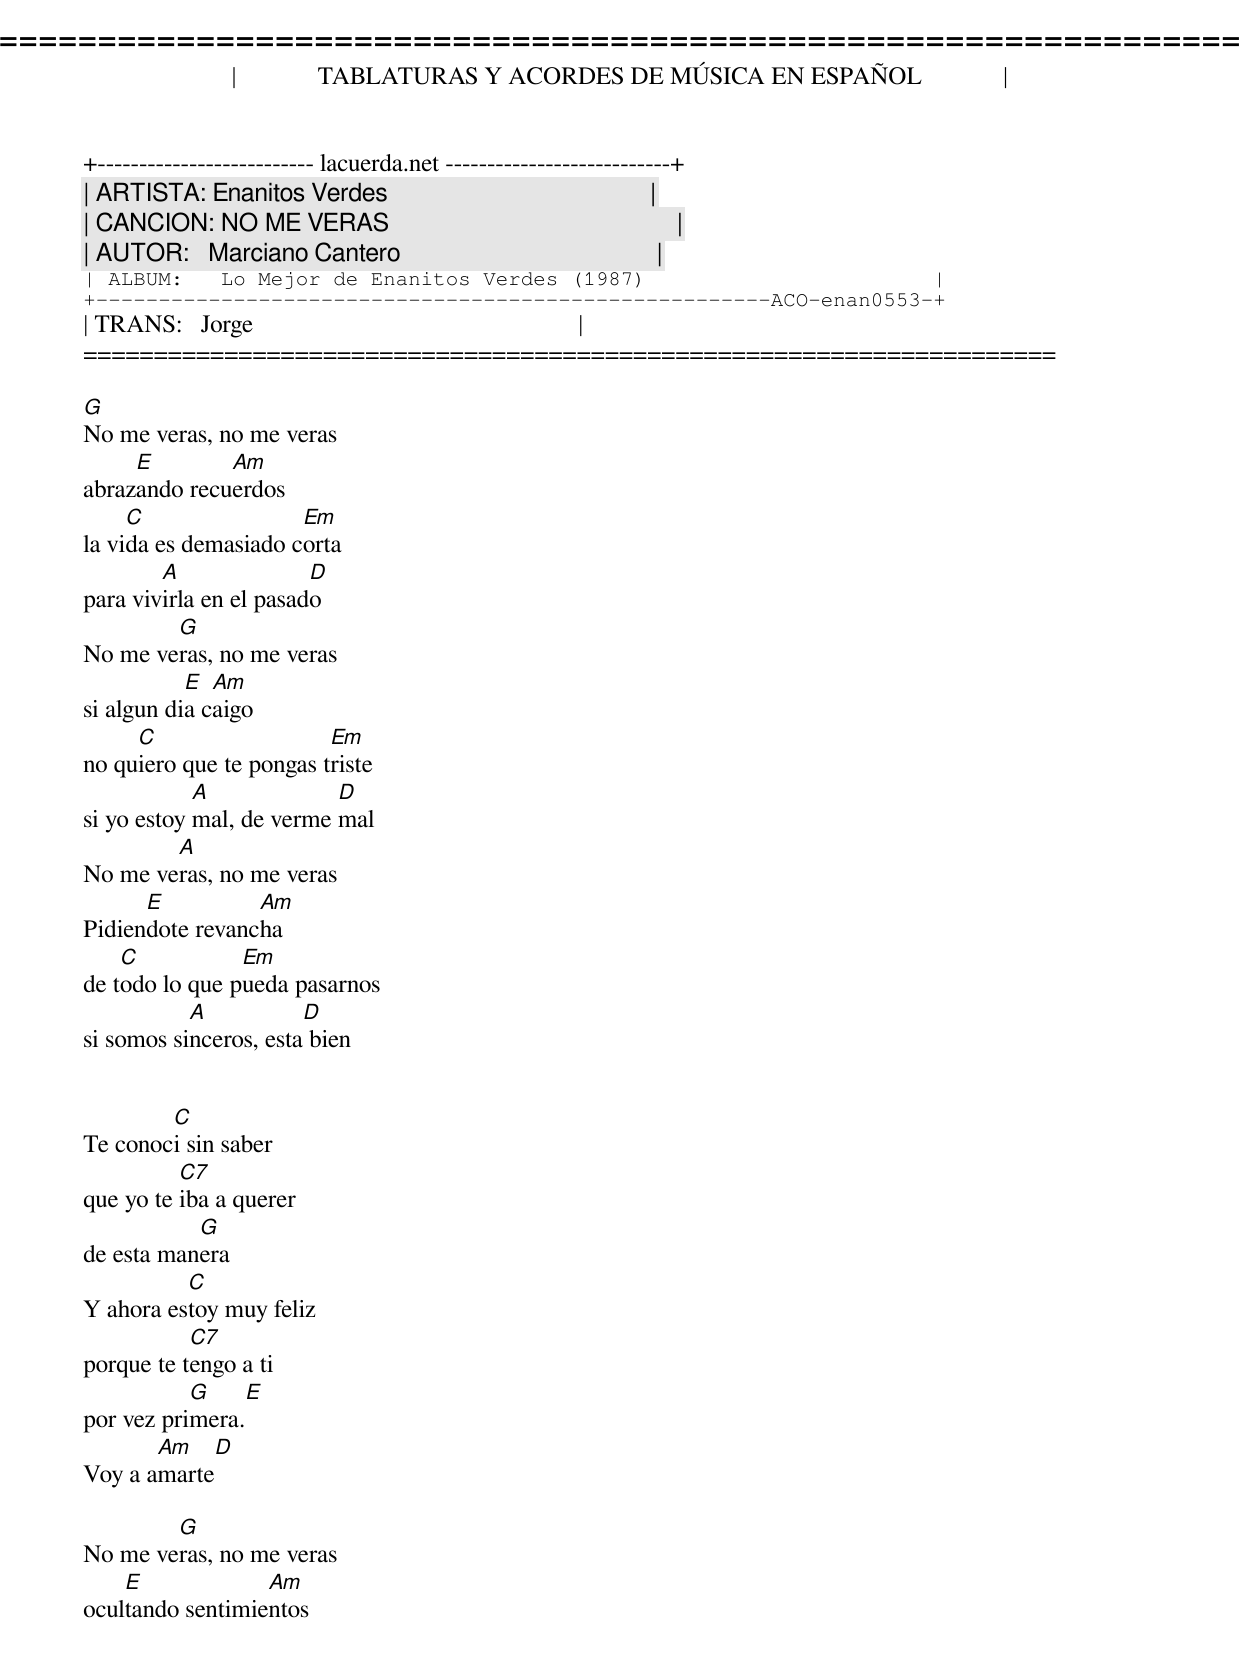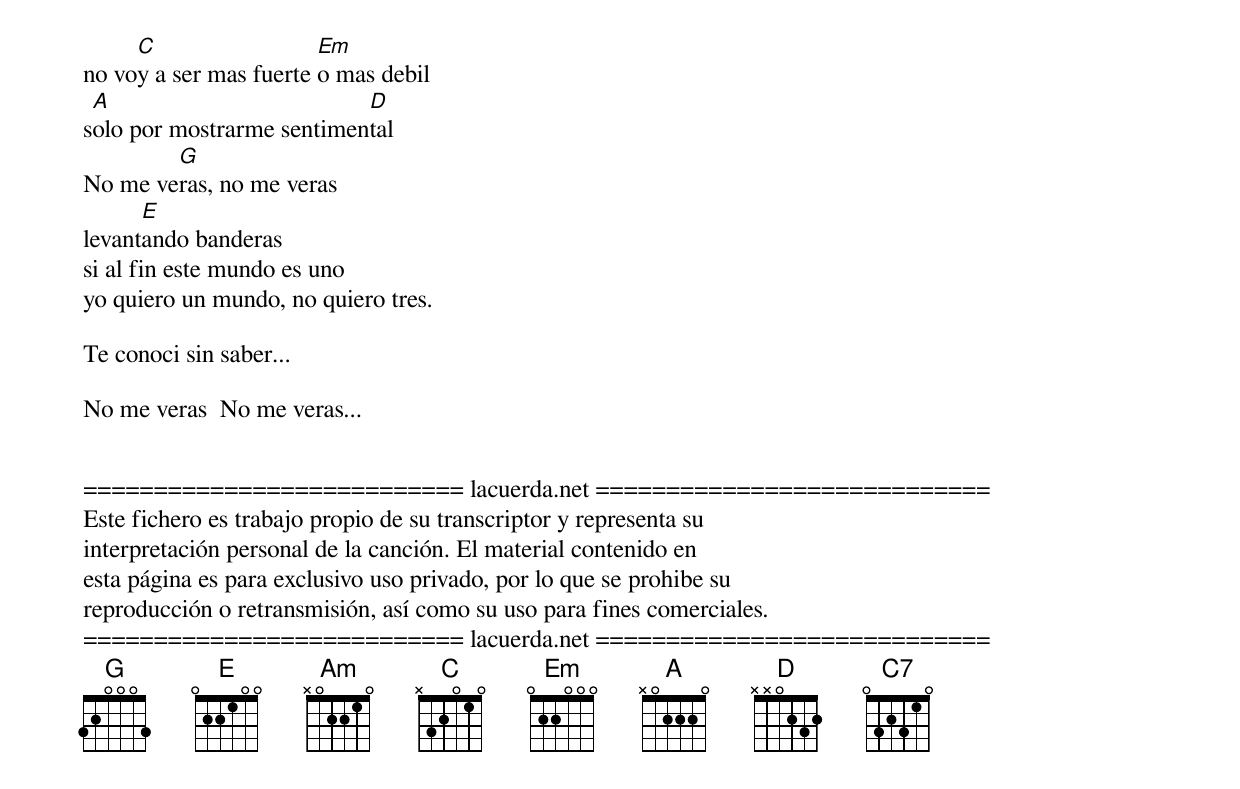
=====================================================================
|             TABLATURAS Y ACORDES DE MÚSICA EN ESPAÑOL             |
+-------------------------- lacuerda.net ---------------------------+
| ARTISTA: Enanitos Verdes                                          |
| CANCION: NO ME VERAS                                              |
| AUTOR:   Marciano Cantero                                         |
| ALBUM:   Lo Mejor de Enanitos Verdes (1987)                       |
+------------------------------------------------------ACO-enan0553-+
| TRANS:   Jorge                                                    |
=====================================================================

G
No me veras, no me veras
     E        Am
abrazando recuerdos
     C                Em
la vida es demasiado corta
        A               D
para vivirla en el pasado
        G
No me veras, no me veras
           E  Am
si algun dia caigo
     C                   Em
no quiero que te pongas triste
            A             D
si yo estoy mal, de verme mal
        A
No me veras, no me veras
      E          Am
Pidiendote revancha
    C           Em
de todo lo que pueda pasarnos
           A           D
si somos sinceros, esta bien


        C
Te conoci sin saber
          C7
que yo te iba a querer
           G
de esta manera
          C
Y ahora estoy muy feliz
           C7
porque te tengo a ti
           G       E
por vez primera.
       Am     D
Voy a amarte

        G
No me veras, no me veras
    E             Am
ocultando sentimientos
     C                  Em
no voy a ser mas fuerte o mas debil
 A                         D
solo por mostrarme sentimental
        G
No me veras, no me veras
      E
levantando banderas
si al fin este mundo es uno
yo quiero un mundo, no quiero tres.

Te conoci sin saber...

No me veras  No me veras...


=========================== lacuerda.net ============================
Este fichero es trabajo propio de su transcriptor y representa su
interpretación personal de la canción. El material contenido en
esta página es para exclusivo uso privado, por lo que se prohibe su
reproducción o retransmisión, así como su uso para fines comerciales.
=========================== lacuerda.net ============================
